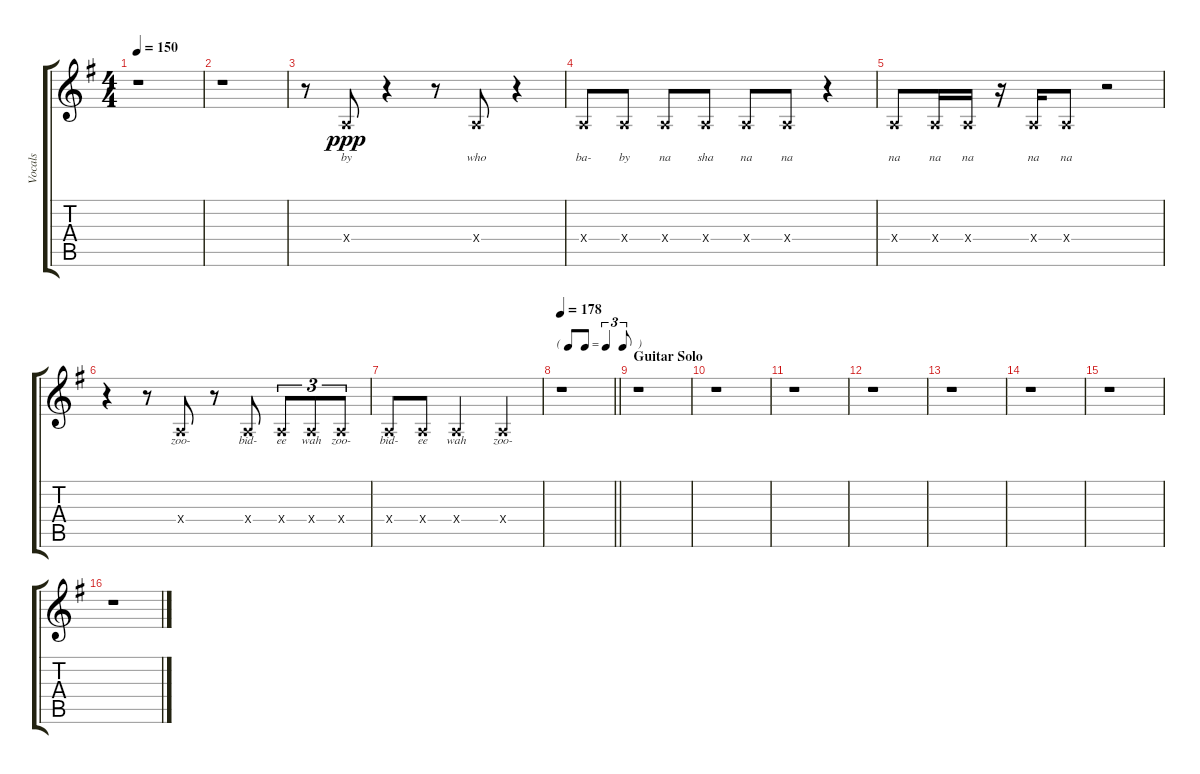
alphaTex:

\track ("Vocals" "Vocals") {instrument lead2sawtooth}
\staff {score tabs}
\tuning (E4 B3 G3 D3 A2 E2) {hide}
\ts (4 4)
\tempo 150
\clef g2
\ks g
r.1{dy ppp} |
r.1 |
r.8 7.4{x}.8{lyrics (0 "by") lyrics (1 "") lyrics (2 "") lyrics (3 "") lyrics (4 "")} r.4 r.8 7.4{x}.8{lyrics (0 "who") lyrics (1 "") lyrics (2 "") lyrics (3 "") lyrics (4 "")} r.4 |
7.4{x}.8{lyrics (0 "ba-") lyrics (1 "") lyrics (2 "") lyrics (3 "") lyrics (4 "")} 7.4{x}.8{lyrics (0 "by") lyrics (1 "") lyrics (2 "") lyrics (3 "") lyrics (4 "")} 7.4{x}.8{lyrics (0 "na") lyrics (1 "") lyrics (2 "") lyrics (3 "") lyrics (4 "")} 7.4{x}.8{lyrics (0 "sha") lyrics (1 "") lyrics (2 "") lyrics (3 "") lyrics (4 "")} 7.4{x}.8{lyrics (0 "na") lyrics (1 "") lyrics (2 "") lyrics (3 "") lyrics (4 "")} 7.4{x}.8{lyrics (0 "na") lyrics (1 "") lyrics (2 "") lyrics (3 "") lyrics (4 "")} r.4 |
7.4{x}.8{lyrics (0 "na") lyrics (1 "") lyrics (2 "") lyrics (3 "") lyrics (4 "")} 7.4{x}.16{lyrics (0 "na") lyrics (1 "") lyrics (2 "") lyrics (3 "") lyrics (4 "")} 7.4{x}.16{lyrics (0 "na") lyrics (1 "") lyrics (2 "") lyrics (3 "") lyrics (4 "")} r.16 7.4{x}.16{lyrics (0 "na") lyrics (1 "") lyrics (2 "") lyrics (3 "") lyrics (4 "")} 7.4{x}.8{lyrics (0 "na") lyrics (1 "") lyrics (2 "") lyrics (3 "") lyrics (4 "")} r.2 |
r.4 r.8 7.4{x}.8{lyrics (0 "zoo-") lyrics (1 "") lyrics (2 "") lyrics (3 "") lyrics (4 "")} r.8 7.4{x}.8{lyrics (0 "bid-") lyrics (1 "") lyrics (2 "") lyrics (3 "") lyrics (4 "")} 7.4{x}.8{tu (3 2) lyrics (0 "ee") lyrics (1 "") lyrics (2 "") lyrics (3 "") lyrics (4 "")} 7.4{x}.8{tu (3 2) lyrics (0 "wah") lyrics (1 "") lyrics (2 "") lyrics (3 "") lyrics (4 "")} 7.4{x}.8{tu (3 2) lyrics (0 "zoo-") lyrics (1 "") lyrics (2 "") lyrics (3 "") lyrics (4 "")} |
7.4{x}.8{lyrics (0 "bid-") lyrics (1 "") lyrics (2 "") lyrics (3 "") lyrics (4 "")} 7.4{x}.8{lyrics (0 "ee") lyrics (1 "") lyrics (2 "") lyrics (3 "") lyrics (4 "")} 7.4{x}.2{lyrics (0 "wah") lyrics (1 "") lyrics (2 "") lyrics (3 "") lyrics (4 "")} 7.4{x}.4{lyrics (0 "zoo-") lyrics (1 "") lyrics (2 "") lyrics (3 "") lyrics (4 "")} |
\tf triplet8th
\tempo 178
\barLineRight lightlight
r.1 |
\section ("" "Guitar Solo")
r.1 |
r.1 |
r.1 |
r.1 |
r.1 |
r.1 |
r.1 |
r.1
